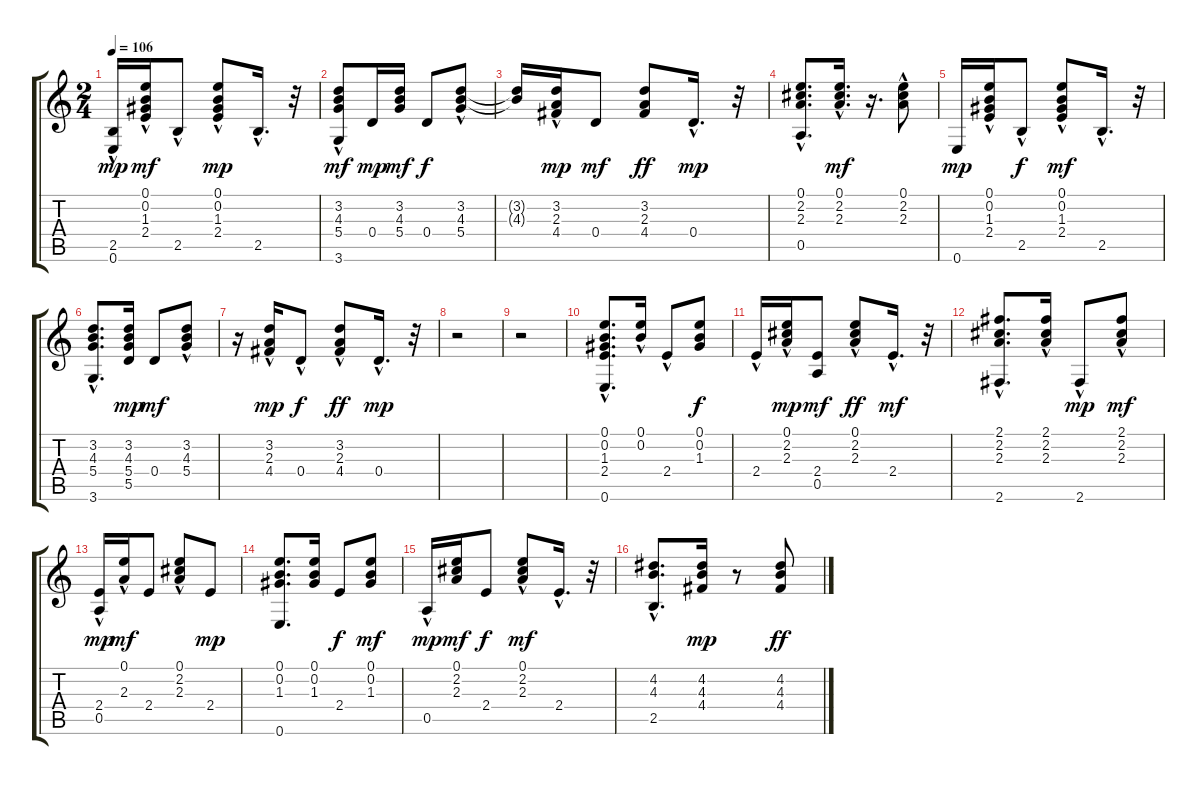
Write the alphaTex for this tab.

\track "" {instrument acousticguitarsteel}
\staff {score tabs}
\tuning (E4 B3 G3 D3 A2 E2) {hide}
\ts (2 4)
\tempo 106
\clef g2
\ks c
(2.5{hac} 0.6{hac}).16{dy mp} (0.1{hac} 0.2{hac} 1.3{hac} 2.4{hac}).16{dy mf} 2.5{hac}.8 (0.1{hac} 0.2 1.3{hac} 2.4).8{dy mp} 2.5{hac}.16{d} r.32 |
(3.2{hac} 4.3{hac} 5.4{hac} 3.6{hac}).8{dy mf} 0.4.16{dy mp} (3.2 4.3 5.4).16{dy mf} 0.4.8{dy f} (3.2 4.3 5.4{hac}).8 |
(3.2{t} 4.3{t}).16 (3.2{hac} 2.3{hac} 4.4).16{dy mp} 0.4.8{dy mf} (3.2 2.3 4.4).8{dy ff} 0.4{hac}.16{d dy mp} r.32 |
(0.1{hac} 2.2 2.3 0.5).8{d} (0.1 2.2{hac} 2.3).16{d dy mf} r.16{d} (0.1 2.2{hac} 2.3{hac}).8 |
0.6.16{dy mp} (0.1{hac} 0.2 1.3 2.4{hac}).16 2.5{hac}.8{dy f} (0.1{hac} 0.2{hac} 1.3{hac} 2.4).8{dy mf} 2.5{hac}.16{d} r.32 |
(3.2 4.3{hac} 5.4 3.6{hac}).8{d} (3.2 4.3 5.4 5.5).16{dy mp} 0.4.8{dy mf} (3.2 4.3 5.4{hac}).8 |
r.16 (3.2{hac} 2.3 4.4{hac}).16{dy mp} 0.4{hac}.8{dy f} (3.2{hac} 2.3{hac} 4.4{hac}).8{dy ff} 0.4{hac}.16{d dy mp} r.32 |
r.2 |
r.2 |
(0.1 0.2 1.3 2.4{hac} 0.6).8{d} (0.1{hac} 0.2).16 2.4{hac}.8 (0.1 0.2 1.3).8{dy f} |
2.4{hac}.16 (0.1{hac} 2.2{hac} 2.3).16{dy mp} (2.4 0.5).8{dy mf} (0.1 2.2{hac} 2.3{hac}).8{dy ff} 2.4{hac}.16{d dy mf} r.32 |
(2.1 2.2 2.3 2.6{hac}).8{d} (2.1{hac} 2.2{hac} 2.3{hac}).16 2.6{hac}.8{dy mp} (2.1{hac} 2.2 2.3).8{dy mf} |
(2.4{hac} 0.5{hac}).16{dy mp} (0.1{hac} 2.3{hac}).16{dy mf} 2.4.8 (0.1 2.2{hac} 2.3).8 2.4.8{dy mp} |
(0.1 0.2 1.3 0.6).8{d} (0.1 0.2 1.3).16 2.4.8{dy f} (0.1 0.2 1.3).8{dy mf} |
0.5{hac}.16{dy mp} (0.1 2.2 2.3).16{dy mf} 2.4.8{dy f} (0.1 2.2{hac} 2.3).8{dy mf} 2.4{hac}.16{d} r.32 |
(4.2 4.3 2.5{hac}).8{d} (4.2 4.3 4.4).16{dy mp} r.8 (4.2 4.3 4.4).8{dy ff}
